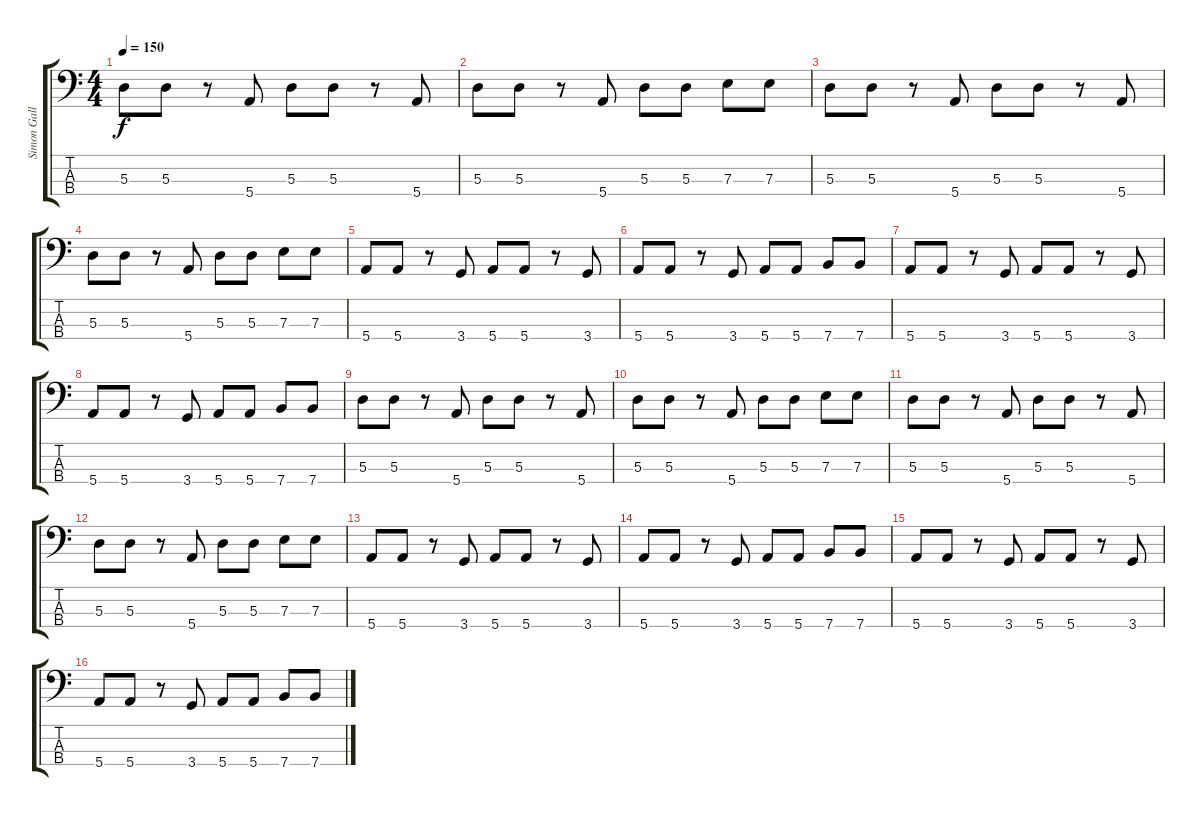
\track ("Simon Gallup" "Simon Gall") {instrument electricbassfinger}
\staff {score tabs}
\tuning (G2 D2 A1 E1) {hide}
\ts (4 4)
\tempo 150
\clef f4
\ks c
5.3.8{dy f} 5.3.8 r.8 5.4.8 5.3.8 5.3.8 r.8 5.4.8 |
5.3.8 5.3.8 r.8 5.4.8 5.3.8 5.3.8 7.3.8 7.3.8 |
5.3.8 5.3.8 r.8 5.4.8 5.3.8 5.3.8 r.8 5.4.8 |
5.3.8 5.3.8 r.8 5.4.8 5.3.8 5.3.8 7.3.8 7.3.8 |
5.4.8 5.4.8 r.8 3.4.8 5.4.8 5.4.8 r.8 3.4.8 |
5.4.8 5.4.8 r.8 3.4.8 5.4.8 5.4.8 7.4.8 7.4.8 |
5.4.8 5.4.8 r.8 3.4.8 5.4.8 5.4.8 r.8 3.4.8 |
5.4.8 5.4.8 r.8 3.4.8 5.4.8 5.4.8 7.4.8 7.4.8 |
5.3.8 5.3.8 r.8 5.4.8 5.3.8 5.3.8 r.8 5.4.8 |
5.3.8 5.3.8 r.8 5.4.8 5.3.8 5.3.8 7.3.8 7.3.8 |
5.3.8 5.3.8 r.8 5.4.8 5.3.8 5.3.8 r.8 5.4.8 |
5.3.8 5.3.8 r.8 5.4.8 5.3.8 5.3.8 7.3.8 7.3.8 |
5.4.8 5.4.8 r.8 3.4.8 5.4.8 5.4.8 r.8 3.4.8 |
5.4.8 5.4.8 r.8 3.4.8 5.4.8 5.4.8 7.4.8 7.4.8 |
5.4.8 5.4.8 r.8 3.4.8 5.4.8 5.4.8 r.8 3.4.8 |
5.4.8 5.4.8 r.8 3.4.8 5.4.8 5.4.8 7.4.8 7.4.8
